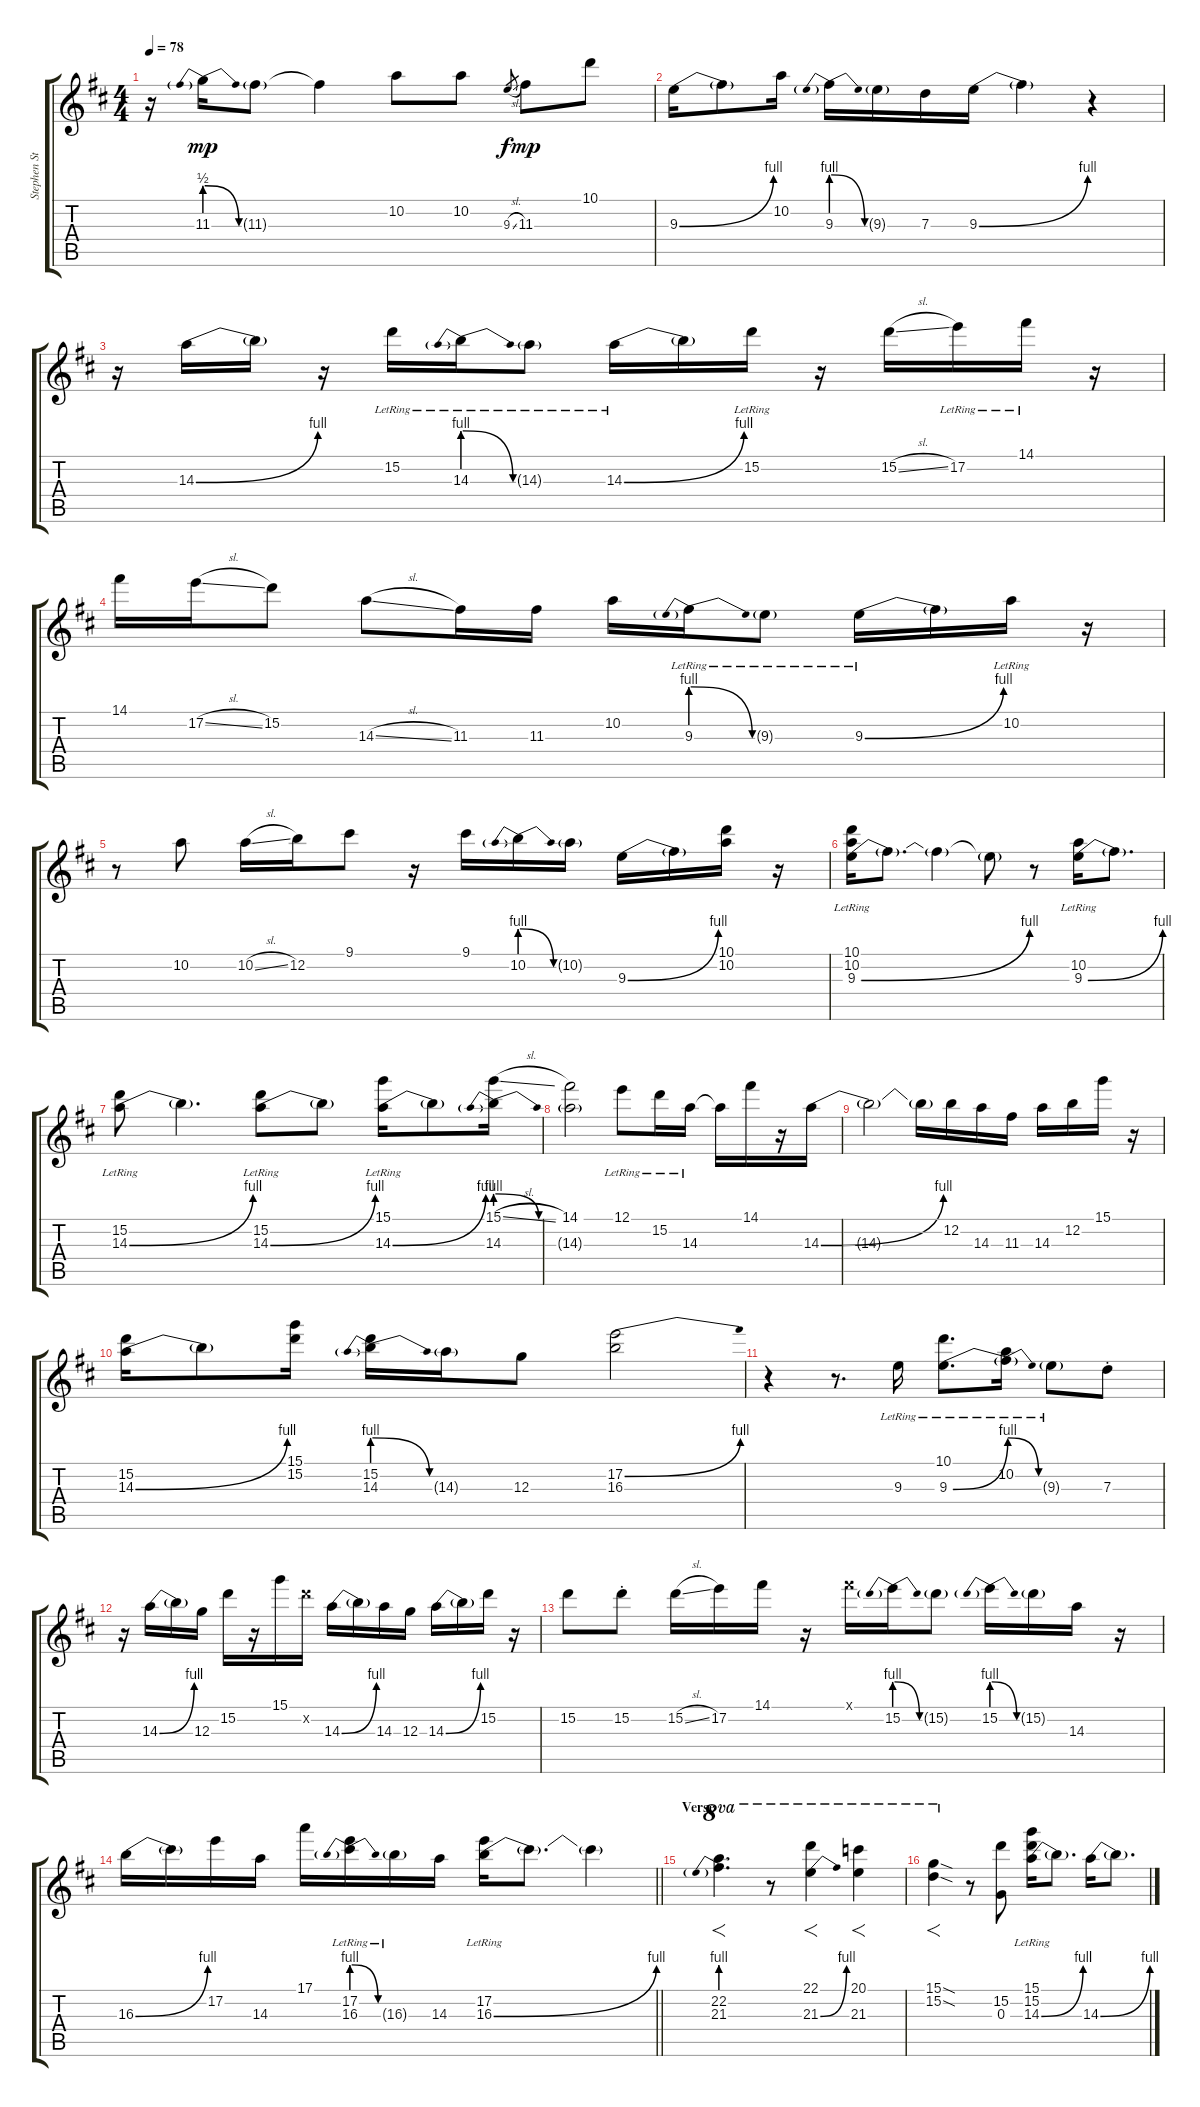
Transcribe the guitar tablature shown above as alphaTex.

\track ("Stephen Stills (lead)" "Stephen St") {instrument acousticguitarsteel}
\staff {score tabs}
\tuning (E4 B3 G3 D3 A2 D2) {hide}
\ts (4 4)
\tempo 78
\clef g2
\ks d
r.16{dy mp} 11.3{be (prebendrelease 0 2 60 0)}.16 11.3{g}.8 11.3{t}.4 10.2.8 10.2.8 9.3{sl}.8{gr dy f} 11.3.8{dy mp} 10.1.8 |
9.3{be (bend 0 0 60 4)}.16 9.3{t}.8 10.2.16 9.3{be (prebendrelease 0 4 60 0)}.16 9.3{g}.16 7.3.16 9.3{be (bend 0 0 60 4)}.16 9.3{t}.4 r.4 |
r.16 14.3{be (bend 0 0 60 4)}.16 14.3{t}.16 r.16 15.2{lr}.16 14.3{be (prebendrelease 0 4 60 0) lr}.16 14.3{g lr}.8 14.3{be (bend 0 0 60 4) lr}.16 14.3{t}.16 15.2{lr}.16 r.16 15.2{sl}.16 17.2{lr}.16 14.1{lr}.16 r.16 |
14.1.16 17.2{sl}.16 15.2.8 14.3{sl}.8 11.3.16 11.3.16 10.2.16 9.3{be (prebendrelease 0 4 60 0) lr}.16 9.3{g lr}.8 9.3{be (bend 0 0 60 4) lr}.16 9.3{t}.16 10.2{lr}.16 r.16 |
r.8 10.2.8 10.2{sl}.16 12.2.16 9.1.8 r.16 9.1.16 10.2{be (prebendrelease 0 4 60 0)}.16 10.2{g}.16 9.3{be (bend 0 0 60 4)}.16 9.3{t}.16 (10.1 10.2).16 r.16 |
(10.1{lr} 10.2{lr} 9.3{be (bend 0 0 60 4) lr}).16 9.3{t}.8{d} 9.3{t}.4 9.3{t}.8 r.8 (10.2{lr} 9.3{be (bend 0 0 60 4) lr}).16 9.3{t}.8{d} |
(15.2{lr} 14.3{be (bend 0 0 60 4) lr}).8 14.3{t}.4{d} (15.2{lr} 14.3{be (bend 0 0 60 4) lr}).8 14.3{t}.8 (15.1 14.3{be (bend 0 0 60 4) lr}).16 14.3{t}.8 (15.1{sl} 14.3{be (prebendrelease 0 4 60 0)}).16 |
(14.1 14.3{g}).2 12.1{lr}.8 15.2{lr}.16 14.3{lr}.16 14.3{t}.16 14.1.16 r.16 14.3{be (bend 0 0 60 4)}.16 |
14.3{t}.2 14.3{t}.16 12.2.16 14.3.16 11.3.16 14.3.16 12.2.16 15.1.16 r.16 |
(15.2 14.3{be (bend 0 0 60 4)}).16 14.3{t}.8 (15.1 15.2).16 (15.2 14.3{be (prebendrelease 0 4 60 0)}).16 14.3{g}.16 12.3.8 (17.2{be (bend 0 0 60 4)} 16.3).2 |
r.4 r.8{d} 9.3{lr}.16 (10.1{lr} 9.3{be (bend 0 0 60 4) lr}).8{d} (10.2{lr} 9.3{be (release 0 4 60 0) t}).16 9.3{g lr}.8 7.3{st}.8 |
r.16 14.3{be (bend 0 0 60 4)}.16 14.3{t}.16 12.3.16 15.2.16 r.16 15.1.16 15.2{x}.16 14.3{be (bend 0 0 60 4)}.16 14.3{t}.16 14.3.16 12.3.16 14.3{be (bend 0 0 60 4)}.16 14.3{t}.16 15.2.16 r.16 |
15.2.8 15.2{st}.8 15.2{sl}.16 17.2.16 14.1.16 r.16 14.1{x}.16 15.2{be (prebendrelease 0 4 60 0)}.16 15.2{g}.8 15.2{be (prebendrelease 0 4 60 0)}.16 15.2{g}.16 14.3.16 r.16 |
\barLineRight lightlight
16.3{be (bend 0 0 60 4)}.16 16.3{t}.16 17.2.16 14.3.16 17.1.16 (17.2{lr} 16.3{be (prebendrelease 0 4 60 0) lr}).16 16.3{g lr}.16 14.3.16 (17.2{lr} 16.3{be (bend 0 0 60 4) lr}).16 16.3{t}.8{d} 16.3{t}.4 |
\section ("" "Verse")
(22.2 21.3{be (prebend 0 4 60 4)}).4{f d ot 8va} r.8{ot 8va} (22.1 21.3{be (bend 0 0 60 4)}).4{f ot 8va} (20.1 21.3).4{f ot 8va} |
(15.1{sod} 15.2{sod}).4{f ot 8va} r.8 (15.2 0.3).8 (15.1 15.2 14.3{be (bend 0 0 60 4) lr}).16 14.3{t}.8{d} 14.3{be (bend 0 0 60 4)}.16 14.3{t}.8{d}
